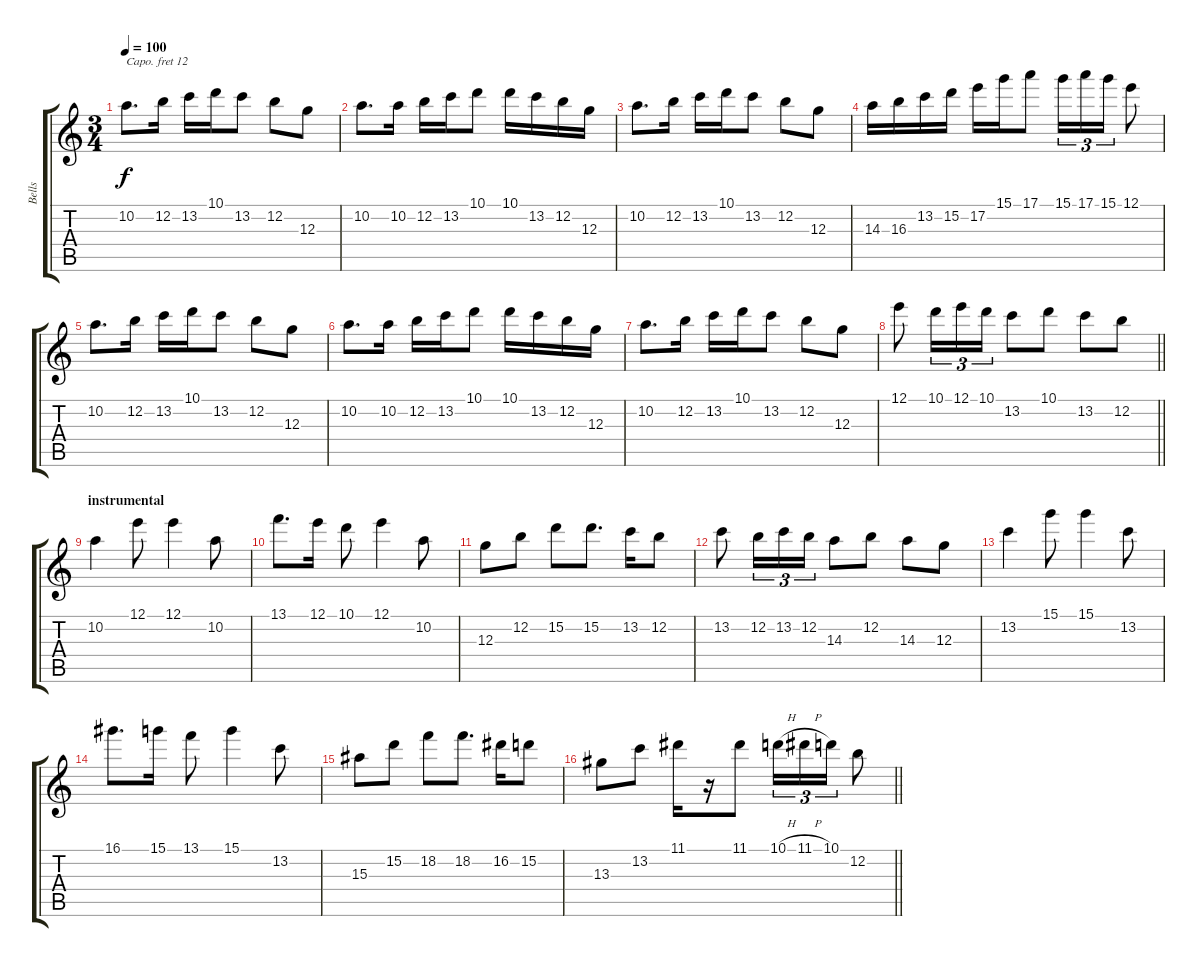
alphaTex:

\track ("Bells" "Bells") {instrument musicbox}
\staff {score tabs}
\capo 12
\tuning (E4 B3 G3 D3 A2 E2) {hide}
\ts (3 4)
\tempo 100
\clef g2
\ks c
10.2.8{d dy f} 12.2.16 13.2.16 10.1.16 13.2.8 12.2.8 12.3.8 |
10.2.8{d} 10.2.16 12.2.16 13.2.16 10.1.8 10.1.16 13.2.16 12.2.16 12.3.16 |
10.2.8{d} 12.2.16 13.2.16 10.1.16 13.2.8 12.2.8 12.3.8 |
14.3.16 16.3.16 13.2.16 15.2.16 17.2.16 15.1.16 17.1.8 15.1.16{tu (3 2)} 17.1.16{tu (3 2)} 15.1.16{tu (3 2)} 12.1.8 |
10.2.8{d} 12.2.16 13.2.16 10.1.16 13.2.8 12.2.8 12.3.8 |
10.2.8{d} 10.2.16 12.2.16 13.2.16 10.1.8 10.1.16 13.2.16 12.2.16 12.3.16 |
10.2.8{d} 12.2.16 13.2.16 10.1.16 13.2.8 12.2.8 12.3.8 |
\barLineRight lightlight
12.1.8 10.1.16{tu (3 2)} 12.1.16{tu (3 2)} 10.1.16{tu (3 2)} 13.2.8 10.1.8 13.2.8 12.2.8 |
\section ("" "instrumental")
10.2.4 12.1.8 12.1.4 10.2.8 |
13.1.8{d} 12.1.16 10.1.8 12.1.4 10.2.8 |
12.3.8 12.2.8 15.2.8 15.2.8{d} 13.2.16 12.2.8 |
13.2.8 12.2.16{tu (3 2)} 13.2.16{tu (3 2)} 12.2.16{tu (3 2)} 14.3.8 12.2.8 14.3.8 12.3.8 |
13.2.4 15.1.8 15.1.4 13.2.8 |
16.1.8{d} 15.1.16 13.1.8 15.1.4 13.2.8 |
15.3.8 15.2.8 18.2.8 18.2.8{d} 16.2.16 15.2.8 |
\barLineRight lightlight
13.3.8 13.2.8 11.1.16 r.16 11.1.8 10.1{h}.16{tu (3 2)} 11.1{h}.16{tu (3 2)} 10.1.16{tu (3 2)} 12.2.8
